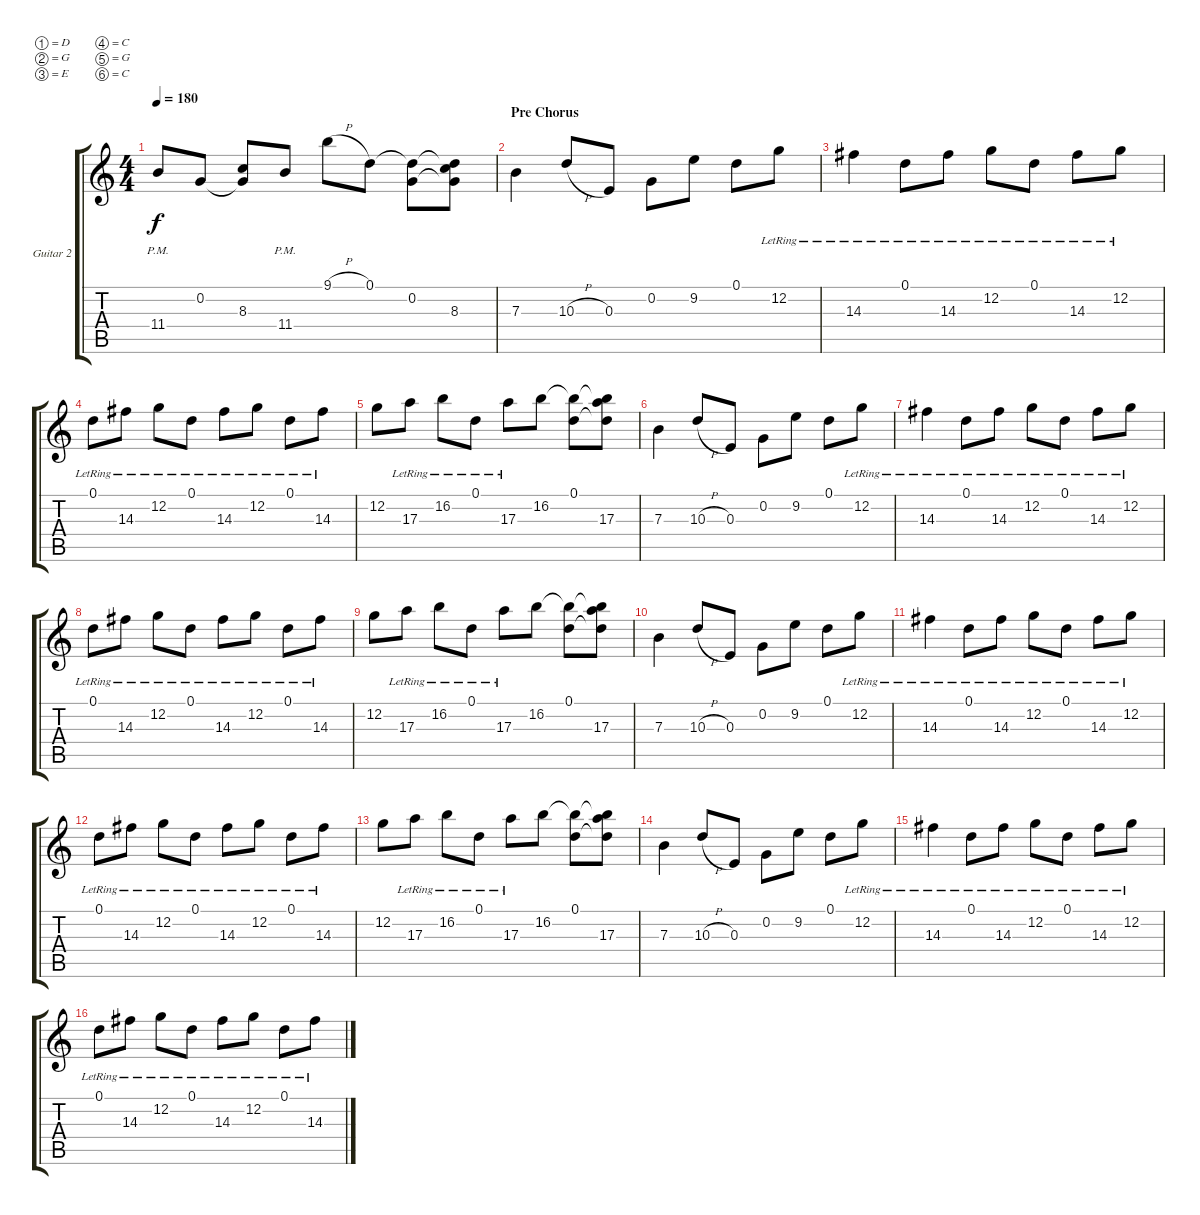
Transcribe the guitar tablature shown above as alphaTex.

\bracketExtendMode groupsimilarinstruments
\firstSystemTrackNameOrientation horizontal
\otherSystemsTrackNameOrientation horizontal
\track ("Rythm Guitar 2" "Guitar 2") {instrument distortionguitar}
\staff {score tabs}
\tuning (D4 G3 E3 C3 G2 C2)
\ts (4 4)
\tempo 180
\clef g2
\ks c
11.4{pm}.8{dy f} 0.2.8 (8.3 0.2{t}).8 11.4{pm}.8 9.1{h}.8 0.1.8 (0.2 0.1{t}).8 (8.3 0.2{t} 0.1{t}).8 |
\section ("" "Pre Chorus")
7.3.4 10.3{h}.8 0.3.8 0.2.8 9.2.8 0.1.8 12.2{lr}.8 |
14.3{lr}.4 0.1{lr}.8 14.3{lr}.8 12.2{lr}.8 0.1{lr}.8 14.3{lr}.8 12.2{lr}.8 |
0.1{lr}.8 14.3{lr}.8 12.2{lr}.8 0.1{lr}.8 14.3{lr}.8 12.2{lr}.8 0.1{lr}.8 14.3{lr}.8 |
12.2.8 17.3{lr}.8 16.2{lr}.8 0.1{lr}.8 17.3{lr}.8 16.2.8 (0.1 16.2{t}).8 (17.3 16.2{t} 0.1{t}).8 |
7.3.4 10.3{h}.8 0.3.8 0.2.8 9.2.8 0.1.8 12.2{lr}.8 |
14.3{lr}.4 0.1{lr}.8 14.3{lr}.8 12.2{lr}.8 0.1{lr}.8 14.3{lr}.8 12.2{lr}.8 |
0.1{lr}.8 14.3{lr}.8 12.2{lr}.8 0.1{lr}.8 14.3{lr}.8 12.2{lr}.8 0.1{lr}.8 14.3{lr}.8 |
12.2.8 17.3{lr}.8 16.2{lr}.8 0.1{lr}.8 17.3{lr}.8 16.2.8 (0.1 16.2{t}).8 (17.3 16.2{t} 0.1{t}).8 |
7.3.4 10.3{h}.8 0.3.8 0.2.8 9.2.8 0.1.8 12.2{lr}.8 |
14.3{lr}.4 0.1{lr}.8 14.3{lr}.8 12.2{lr}.8 0.1{lr}.8 14.3{lr}.8 12.2{lr}.8 |
0.1{lr}.8 14.3{lr}.8 12.2{lr}.8 0.1{lr}.8 14.3{lr}.8 12.2{lr}.8 0.1{lr}.8 14.3{lr}.8 |
12.2.8 17.3{lr}.8 16.2{lr}.8 0.1{lr}.8 17.3{lr}.8 16.2.8 (0.1 16.2{t}).8 (17.3 16.2{t} 0.1{t}).8 |
7.3.4 10.3{h}.8 0.3.8 0.2.8 9.2.8 0.1.8 12.2{lr}.8 |
14.3{lr}.4 0.1{lr}.8 14.3{lr}.8 12.2{lr}.8 0.1{lr}.8 14.3{lr}.8 12.2{lr}.8 |
0.1{lr}.8 14.3{lr}.8 12.2{lr}.8 0.1{lr}.8 14.3{lr}.8 12.2{lr}.8 0.1{lr}.8 14.3{lr}.8
